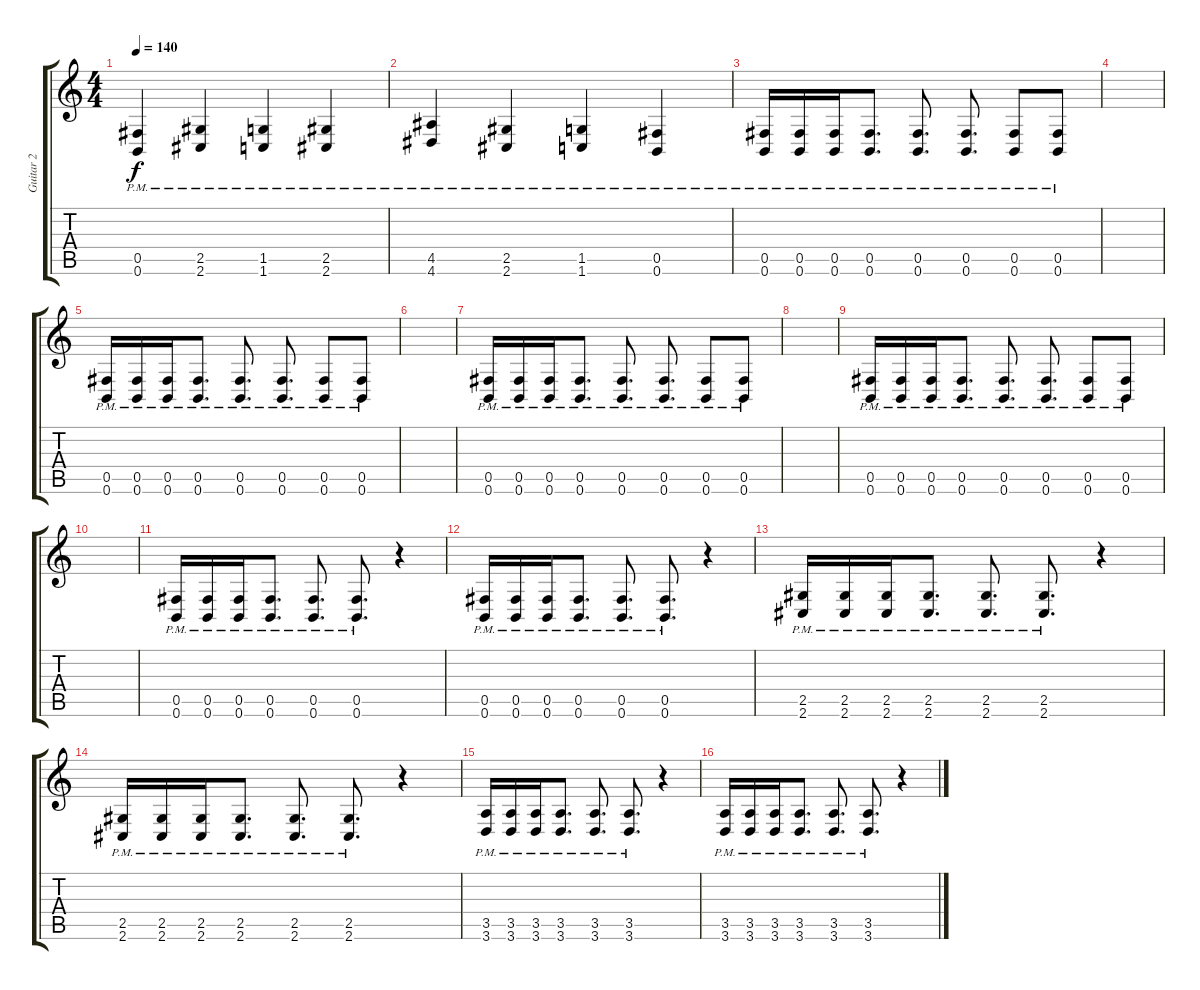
\track ("Guitar 2" "Guitar 2") {instrument distortionguitar}
\staff {score tabs}
\tuning (Db4 Ab3 E3 B2 Gb2 B1) {hide}
\ts (4 4)
\tempo 140
\clef g2
\ks c
(0.5{pm} 0.6{pm}).4{dy f} (2.5{pm} 2.6{pm}).4 (1.5{pm} 1.6{pm}).4 (2.5{pm} 2.6{pm}).4 |
(4.5{pm} 4.6{pm}).4 (2.5{pm} 2.6{pm}).4 (1.5{pm} 1.6{pm}).4 (0.5{pm} 0.6{pm}).4 |
(0.5{pm} 0.6{pm}).16 (0.5{pm} 0.6{pm}).16 (0.5{pm} 0.6{pm}).16 (0.5{pm} 0.6{pm}).8{d} (0.5{pm} 0.6{pm}).8{d} (0.5{pm} 0.6{pm}).8{d} (0.5{pm} 0.6{pm}).8 (0.5{pm} 0.6{pm}).8 |
|
(0.5{pm} 0.6{pm}).16 (0.5{pm} 0.6{pm}).16 (0.5{pm} 0.6{pm}).16 (0.5{pm} 0.6{pm}).8{d} (0.5{pm} 0.6{pm}).8{d} (0.5{pm} 0.6{pm}).8{d} (0.5{pm} 0.6{pm}).8 (0.5{pm} 0.6{pm}).8 |
|
(0.5{pm} 0.6{pm}).16 (0.5{pm} 0.6{pm}).16 (0.5{pm} 0.6{pm}).16 (0.5{pm} 0.6{pm}).8{d} (0.5{pm} 0.6{pm}).8{d} (0.5{pm} 0.6{pm}).8{d} (0.5{pm} 0.6{pm}).8 (0.5{pm} 0.6{pm}).8 |
|
(0.5{pm} 0.6{pm}).16 (0.5{pm} 0.6{pm}).16 (0.5{pm} 0.6{pm}).16 (0.5{pm} 0.6{pm}).8{d} (0.5{pm} 0.6{pm}).8{d} (0.5{pm} 0.6{pm}).8{d} (0.5{pm} 0.6{pm}).8 (0.5{pm} 0.6{pm}).8 |
|
(0.5{pm} 0.6{pm}).16 (0.5{pm} 0.6{pm}).16 (0.5{pm} 0.6{pm}).16 (0.5{pm} 0.6{pm}).8{d} (0.5{pm} 0.6{pm}).8{d} (0.5{pm} 0.6{pm}).8{d} r.4 |
(0.5{pm} 0.6{pm}).16 (0.5{pm} 0.6{pm}).16 (0.5{pm} 0.6{pm}).16 (0.5{pm} 0.6{pm}).8{d} (0.5{pm} 0.6{pm}).8{d} (0.5{pm} 0.6{pm}).8{d} r.4 |
(2.5{pm} 2.6{pm}).16 (2.5{pm} 2.6{pm}).16 (2.5{pm} 2.6{pm}).16 (2.5{pm} 2.6{pm}).8{d} (2.5{pm} 2.6{pm}).8{d} (2.5{pm} 2.6{pm}).8{d} r.4 |
(2.5{pm} 2.6{pm}).16 (2.5{pm} 2.6{pm}).16 (2.5{pm} 2.6{pm}).16 (2.5{pm} 2.6{pm}).8{d} (2.5{pm} 2.6{pm}).8{d} (2.5{pm} 2.6{pm}).8{d} r.4 |
(3.5{pm} 3.6{pm}).16 (3.5{pm} 3.6{pm}).16 (3.5{pm} 3.6{pm}).16 (3.5{pm} 3.6{pm}).8{d} (3.5{pm} 3.6{pm}).8{d} (3.5{pm} 3.6{pm}).8{d} r.4 |
(3.5{pm} 3.6{pm}).16 (3.5{pm} 3.6{pm}).16 (3.5{pm} 3.6{pm}).16 (3.5{pm} 3.6{pm}).8{d} (3.5{pm} 3.6{pm}).8{d} (3.5{pm} 3.6{pm}).8{d} r.4
